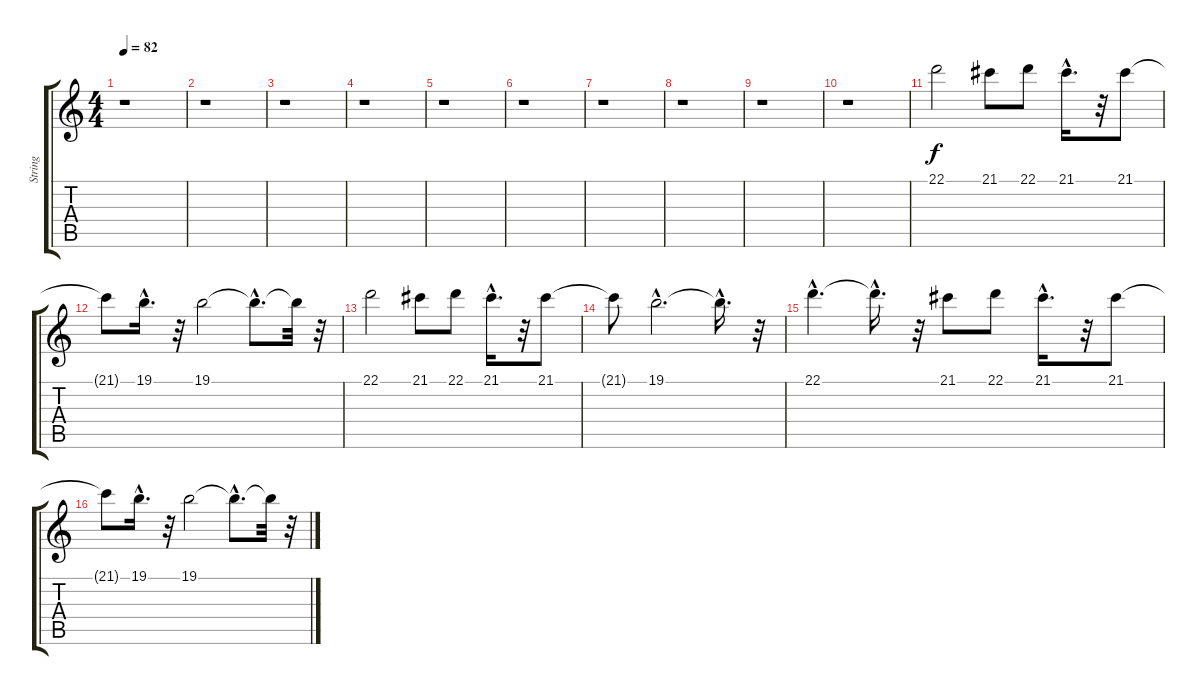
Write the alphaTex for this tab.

\track ("String" "String") {instrument stringensemble1}
\staff {score tabs}
\tuning (E4 B3 G3 D3 A2 E2) {hide}
\ts (4 4)
\tempo 82
\clef g2
\ks c
r.1{dy f} |
r.1 |
r.1 |
r.1 |
r.1 |
r.1 |
r.1 |
r.1 |
r.1 |
r.1 |
22.1.2 21.1.8 22.1.8 21.1{hac}.16{d} r.32 21.1.8 |
21.1{t}.8 19.1{hac}.16{d} r.32 19.1.2 19.1{hac t}.8{d} 19.1{t}.32 r.32 |
22.1.2 21.1.8 22.1.8 21.1{hac}.16{d} r.32 21.1.8 |
21.1{t}.8 19.1{hac}.2{d} 19.1{hac t}.16{d} r.32 |
22.1{hac}.4{d} 22.1{hac t}.16{d} r.32 21.1.8 22.1.8 21.1{hac}.16{d} r.32 21.1.8 |
21.1{t}.8 19.1{hac}.16{d} r.32 19.1.2 19.1{hac t}.8{d} 19.1{t}.32 r.32
